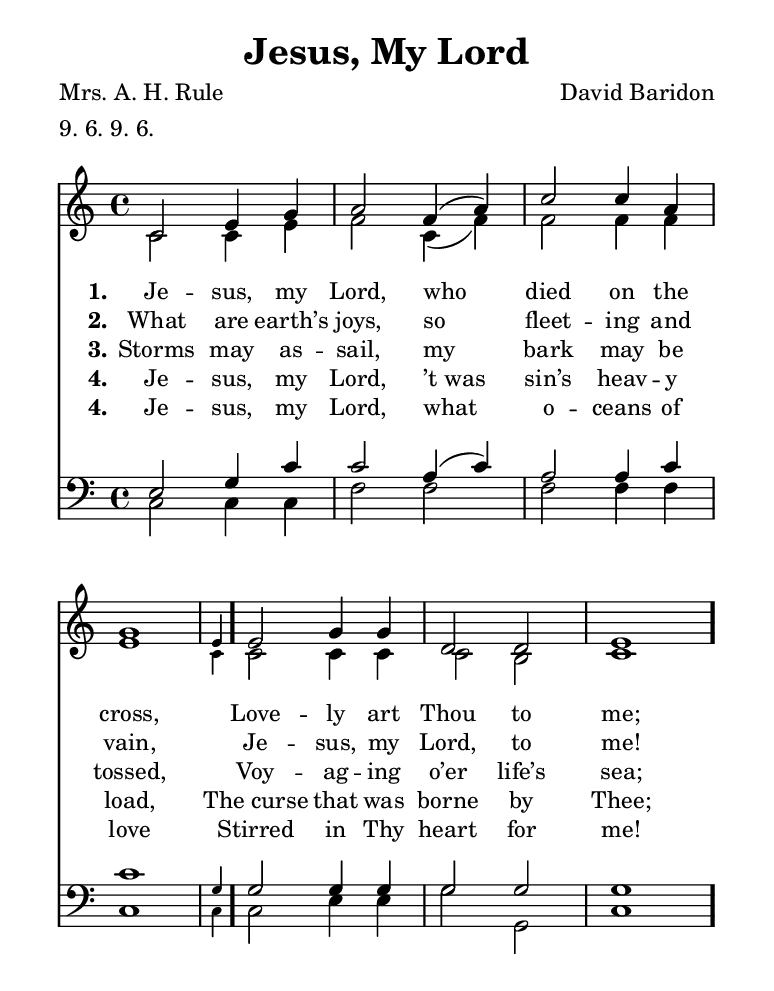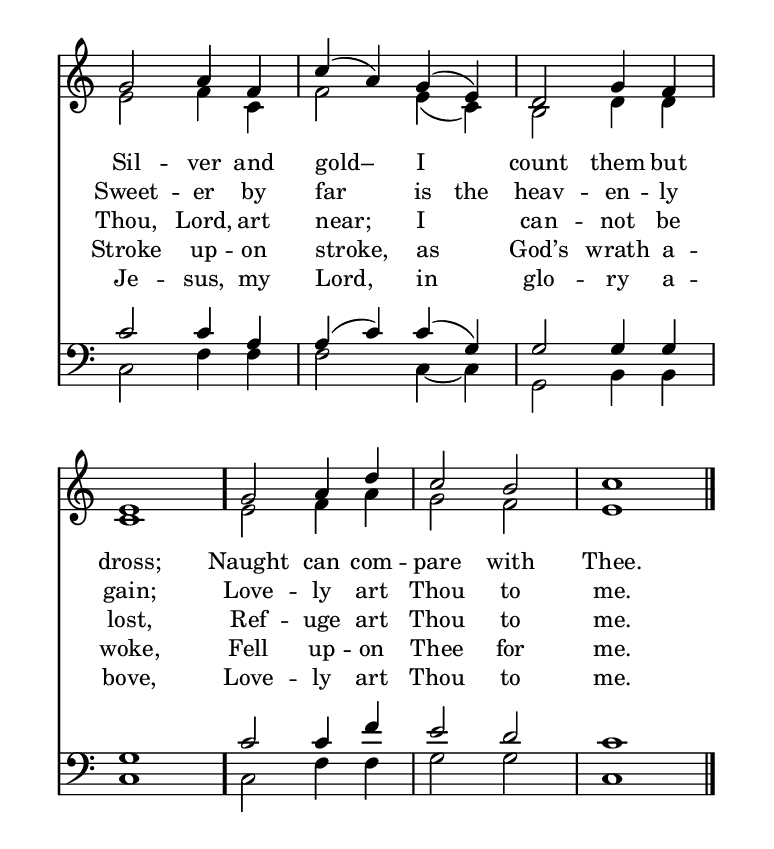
\include "common/global.ily"
\paper {
  \include "common/paper.ily"
  ragged-bottom = ##t
  systems-per-page = #(cond (is-eogsized 1) (#t #f))
}

\header{
  hymnnumber = "284"
  title = "Jesus, My Lord"
  tunename = ""
  meter = "9. 6. 9. 6."
  poet = "Mrs. A. H. Rule"
  composer = "David Baridon"
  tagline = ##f
}

global = {
  \include "common/overrides.ily"
  \override Staff.TimeSignature.style = #'()
  \time 4/4
  \override Score.MetronomeMark.transparent = ##t % hide all fermata changes too
  \tempo 4=120
  \key c \major
  \autoBeamOff
}

notesSoprano = {
\global
\relative c' {

  c2 e4 g | a2 f4( a) | c2 c4 a | g1 |
  \grace e4 e2 g4 g | d2 d | e1 | % TODO play grace note in MIDI only for verse 4
  g2 a4 f | c'( a) g( e) | d2 g4 f | e1 |
  g2 a4 d | c2 b | c1 |

  \bar "|."

}
}

notesAlto = {
\global
\relative e' {

  c2 c4 e | f2 c4( f) | f2 f4 f | e1 |
  \grace c4 c2 c4 c c2 b | c1 |
  e2 f4 c | f2 e4( c) | b2 d4 d | c1 |
  e2 f4 a | g2 f | e1 |

}
}

notesTenor = {
\global
\relative a {

  e2 g4 c | c2 a4( c) | a2 a4 c | c1 |
  \grace g4 g2 g4 g | g2 g | g1 |
  c2 c4 a | a( c) c( g) | g2 g4 g | g1 |
  c2 c4 f | e2 d | c1 |

}
}

notesBass = {
\global
\relative f {

  c2 c4 c | f2 f | f2 f4 f | c1 |
  \grace c4 c2 e4 e | g2 g, | c1 |
  c2 f4 f | f2 c4 ~ c4 | g2 b4 b | c1 |
  c2 f4 f | g2 g | c,1 |

}
}

wordsA = \lyricmode {
\set stanza = "1."

Je -- sus, my Lord, who died on the cross, \bar "."
Love -- ly art Thou to me; \bar "."
Sil -- ver and gold– I count them but dross; \bar "."
Naught can com -- pare with Thee. \bar "."

}

wordsB = \lyricmode {
\set stanza = "2."

What are earth’s joys, so fleet -- ing and vain,
Je -- sus, my Lord, to me!
Sweet -- er by far { \mon } is the { \moff } heav -- en -- ly gain;
Love -- ly art Thou to me.

}

wordsC = \lyricmode {
\set stanza = "3."

Storms may as -- sail, my bark may be tossed,
Voy -- ag -- ing o’er life’s sea;
Thou, Lord, art near; I can -- not be lost,
Ref -- uge art Thou to me.

}

wordsD = \lyricmode {
\set stanza = "4."

Je -- sus, my Lord, ’t_was sin’s heav -- y load,
The_curse that was borne by Thee;
Stroke up -- on stroke, as God’s wrath a -- woke,
Fell up -- on Thee for me.

}

wordsE = \lyricmode {
\set stanza = "4."

Je -- sus, my Lord, what o -- ceans of love
Stirred in Thy heart for me!
Je -- sus, my Lord, in glo -- ry a -- bove,
Love -- ly art Thou to me.

}

\score {
  \context ChoirStaff <<
    \context Staff = upper <<
      \set ChoirStaff.systemStartDelimiter = #'SystemStartBar
      \context Voice  = sopranos { \voiceOne << \notesSoprano >> }
      \context Voice  = altos { \voiceTwo << \notesAlto >> }
      \context Lyrics = one   \lyricsto sopranos \wordsA
      \context Lyrics = two   \lyricsto sopranos \wordsB
      \context Lyrics = three \lyricsto sopranos \wordsC
      \context Lyrics = four  \lyricsto sopranos \wordsD
      \context Lyrics = five  \lyricsto sopranos \wordsE
    >>
    \context Staff = men <<
      \clef bass
      \context Voice  = tenors { \voiceOne << \notesTenor >> }
      \context Voice  = basses { \voiceTwo << \notesBass >> }
    >>
  >>
  \layout {
    \include "common/layout.ily"
  }
  \midi{
    \include "common/midi.ily"
  }
}

\version "2.18.2"  % necessary for upgrading to future LilyPond versions.

% vi:set et ts=2 sw=2 ai nocindent syntax=lilypond:
